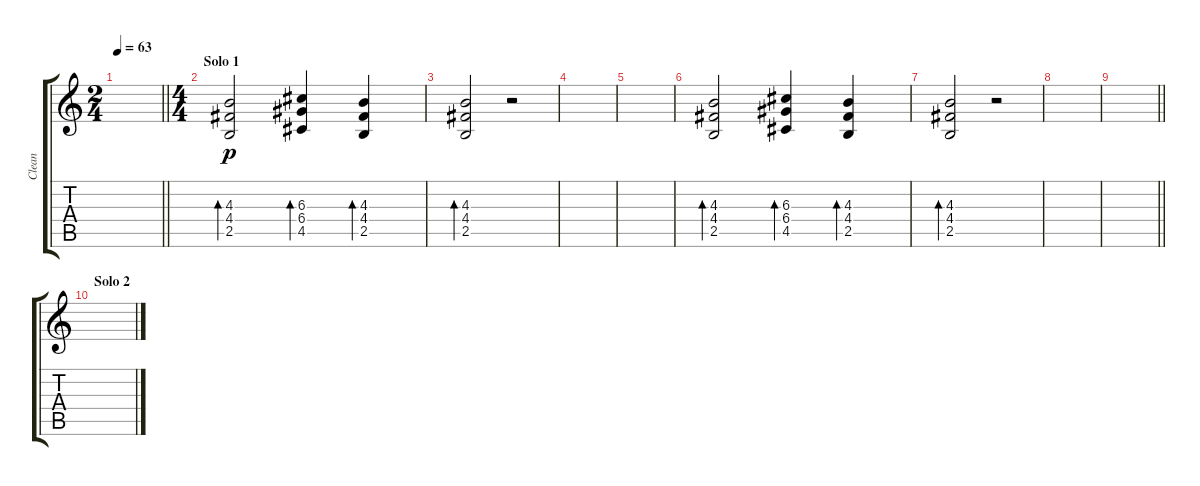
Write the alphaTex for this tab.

\track ("Clean" "Clean") {instrument electricguitarclean}
\staff {score tabs}
\tuning (E4 B3 G3 D3 A2 E2) {hide}
\ts (2 4)
\tempo 63
\clef g2
\barLineRight lightlight
\ks c
|
\ts (4 4)
\section ("" "Solo 1")
(4.3 4.4 2.5).2{bd 60 dy p} (6.3 6.4 4.5).4{bd 60} (4.3 4.4 2.5).4{bd 60} |
(4.3 4.4 2.5).2{bd 60} r.2 |
|
|
(4.3 4.4 2.5).2{bd 60} (6.3 6.4 4.5).4{bd 60} (4.3 4.4 2.5).4{bd 60} |
(4.3 4.4 2.5).2{bd 60} r.2 |
|
\barLineRight lightlight
|
\section ("" "Solo 2")
